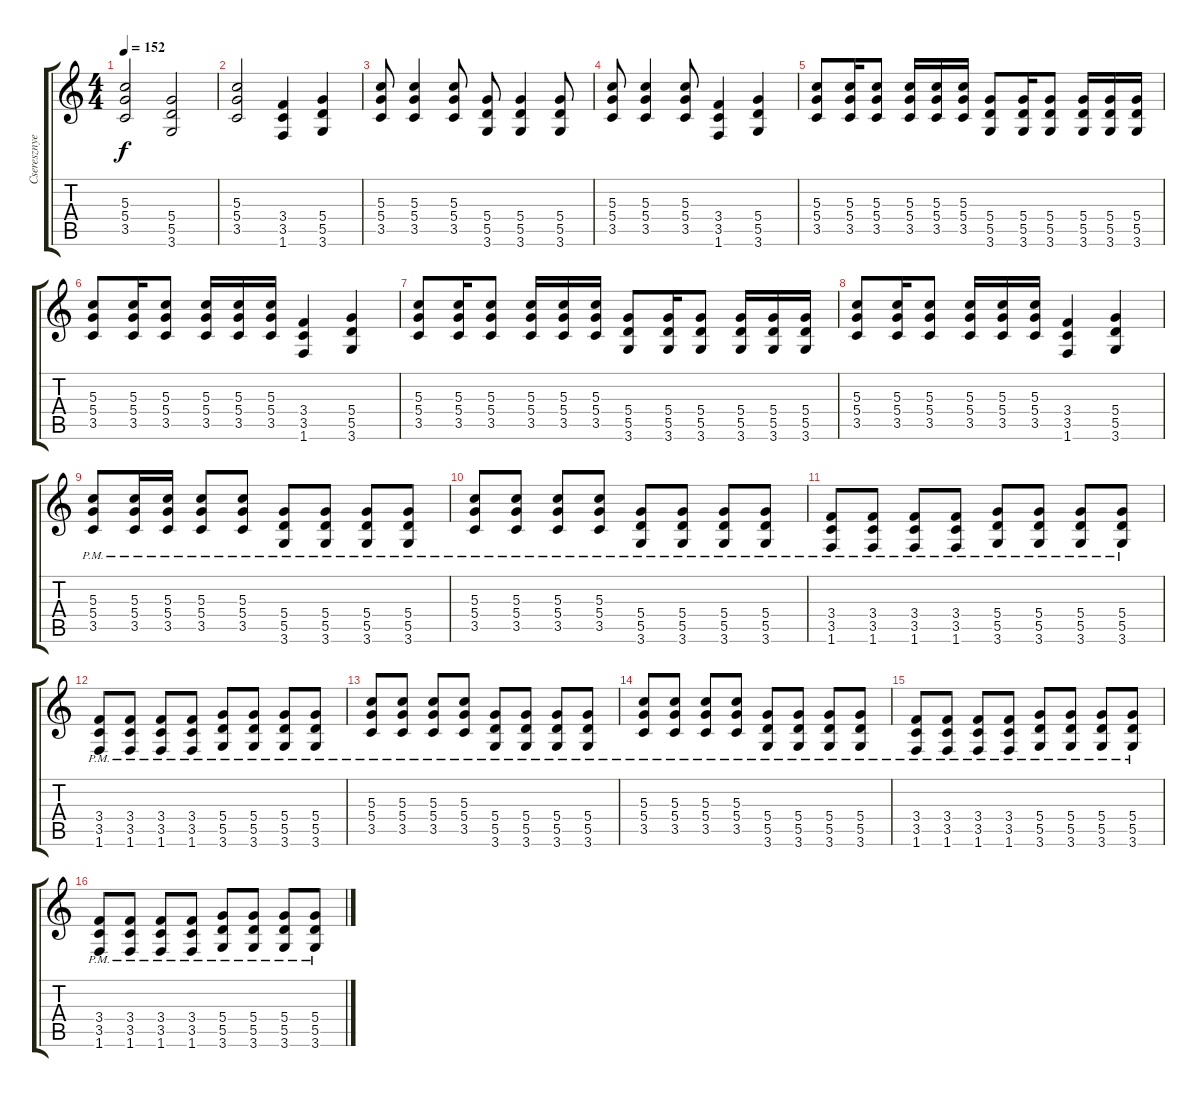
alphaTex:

\track ("Cseresznye" "Cseresznye") {instrument distortionguitar}
\staff {score tabs}
\tuning (E4 B3 G3 D3 A2 E2) {hide}
\ts (4 4)
\tempo 152
\clef g2
\ks c
(5.3 5.4 3.5).2{dy f} (5.4 5.5 3.6).2 |
(5.3 5.4 3.5).2 (3.4 3.5 1.6).4 (5.4 5.5 3.6).4 |
(5.3 5.4 3.5).8 (5.3 5.4 3.5).4 (5.3 5.4 3.5).8 (5.4 5.5 3.6).8 (5.4 5.5 3.6).4 (5.4 5.5 3.6).8 |
(5.3 5.4 3.5).8 (5.3 5.4 3.5).4 (5.3 5.4 3.5).8 (3.4 3.5 1.6).4 (5.4 5.5 3.6).4 |
(5.3 5.4 3.5).8 (5.3 5.4 3.5).16 (5.3 5.4 3.5).8 (5.3 5.4 3.5).16 (5.3 5.4 3.5).16 (5.3 5.4 3.5).16 (5.4 5.5 3.6).8 (5.4 5.5 3.6).16 (5.4 5.5 3.6).8 (5.4 5.5 3.6).16 (5.4 5.5 3.6).16 (5.4 5.5 3.6).16 |
(5.3 5.4 3.5).8 (5.3 5.4 3.5).16 (5.3 5.4 3.5).8 (5.3 5.4 3.5).16 (5.3 5.4 3.5).16 (5.3 5.4 3.5).16 (3.4 3.5 1.6).4 (5.4 5.5 3.6).4 |
(5.3 5.4 3.5).8 (5.3 5.4 3.5).16 (5.3 5.4 3.5).8 (5.3 5.4 3.5).16 (5.3 5.4 3.5).16 (5.3 5.4 3.5).16 (5.4 5.5 3.6).8 (5.4 5.5 3.6).16 (5.4 5.5 3.6).8 (5.4 5.5 3.6).16 (5.4 5.5 3.6).16 (5.4 5.5 3.6).16 |
(5.3 5.4 3.5).8 (5.3 5.4 3.5).16 (5.3 5.4 3.5).8 (5.3 5.4 3.5).16 (5.3 5.4 3.5).16 (5.3 5.4 3.5).16 (3.4 3.5 1.6).4 (5.4 5.5 3.6).4 |
(5.3{pm} 5.4{pm} 3.5).8 (5.3{pm} 5.4{pm} 3.5).16 (5.3{pm} 5.4{pm} 3.5).16 (5.3{pm} 5.4{pm} 3.5).8 (5.3{pm} 5.4{pm} 3.5).8 (5.4{pm} 5.5{pm} 3.6).8 (5.4{pm} 5.5{pm} 3.6).8 (5.4{pm} 5.5{pm} 3.6).8 (5.4{pm} 5.5{pm} 3.6).8 |
(5.3{pm} 5.4{pm} 3.5).8 (5.3{pm} 5.4{pm} 3.5).8 (5.3{pm} 5.4{pm} 3.5).8 (5.3{pm} 5.4{pm} 3.5).8 (5.4{pm} 5.5{pm} 3.6).8 (5.4{pm} 5.5{pm} 3.6).8 (5.4{pm} 5.5{pm} 3.6).8 (5.4{pm} 5.5{pm} 3.6).8 |
(3.4{pm} 3.5{pm} 1.6).8 (3.4{pm} 3.5{pm} 1.6).8 (3.4{pm} 3.5{pm} 1.6).8 (3.4{pm} 3.5{pm} 1.6).8 (5.4{pm} 5.5{pm} 3.6).8 (5.4{pm} 5.5{pm} 3.6).8 (5.4{pm} 5.5{pm} 3.6).8 (5.4{pm} 5.5{pm} 3.6).8 |
(3.4{pm} 3.5{pm} 1.6).8 (3.4{pm} 3.5{pm} 1.6).8 (3.4{pm} 3.5{pm} 1.6).8 (3.4{pm} 3.5{pm} 1.6).8 (5.4{pm} 5.5{pm} 3.6).8 (5.4{pm} 5.5{pm} 3.6).8 (5.4{pm} 5.5{pm} 3.6).8 (5.4{pm} 5.5{pm} 3.6).8 |
(5.3{pm} 5.4{pm} 3.5).8 (5.3{pm} 5.4{pm} 3.5).8 (5.3{pm} 5.4{pm} 3.5).8 (5.3{pm} 5.4{pm} 3.5).8 (5.4{pm} 5.5{pm} 3.6).8 (5.4{pm} 5.5{pm} 3.6).8 (5.4{pm} 5.5{pm} 3.6).8 (5.4{pm} 5.5{pm} 3.6).8 |
(5.3{pm} 5.4{pm} 3.5).8 (5.3{pm} 5.4{pm} 3.5).8 (5.3{pm} 5.4{pm} 3.5).8 (5.3{pm} 5.4{pm} 3.5).8 (5.4{pm} 5.5{pm} 3.6).8 (5.4{pm} 5.5{pm} 3.6).8 (5.4{pm} 5.5{pm} 3.6).8 (5.4{pm} 5.5{pm} 3.6).8 |
(3.4{pm} 3.5{pm} 1.6).8 (3.4{pm} 3.5{pm} 1.6).8 (3.4{pm} 3.5{pm} 1.6).8 (3.4{pm} 3.5{pm} 1.6).8 (5.4{pm} 5.5{pm} 3.6).8 (5.4{pm} 5.5{pm} 3.6).8 (5.4{pm} 5.5{pm} 3.6).8 (5.4{pm} 5.5{pm} 3.6).8 |
(3.4{pm} 3.5{pm} 1.6).8 (3.4{pm} 3.5{pm} 1.6).8 (3.4{pm} 3.5{pm} 1.6).8 (3.4{pm} 3.5{pm} 1.6).8 (5.4{pm} 5.5{pm} 3.6).8 (5.4{pm} 5.5{pm} 3.6).8 (5.4{pm} 5.5{pm} 3.6).8 (5.4{pm} 5.5{pm} 3.6).8
